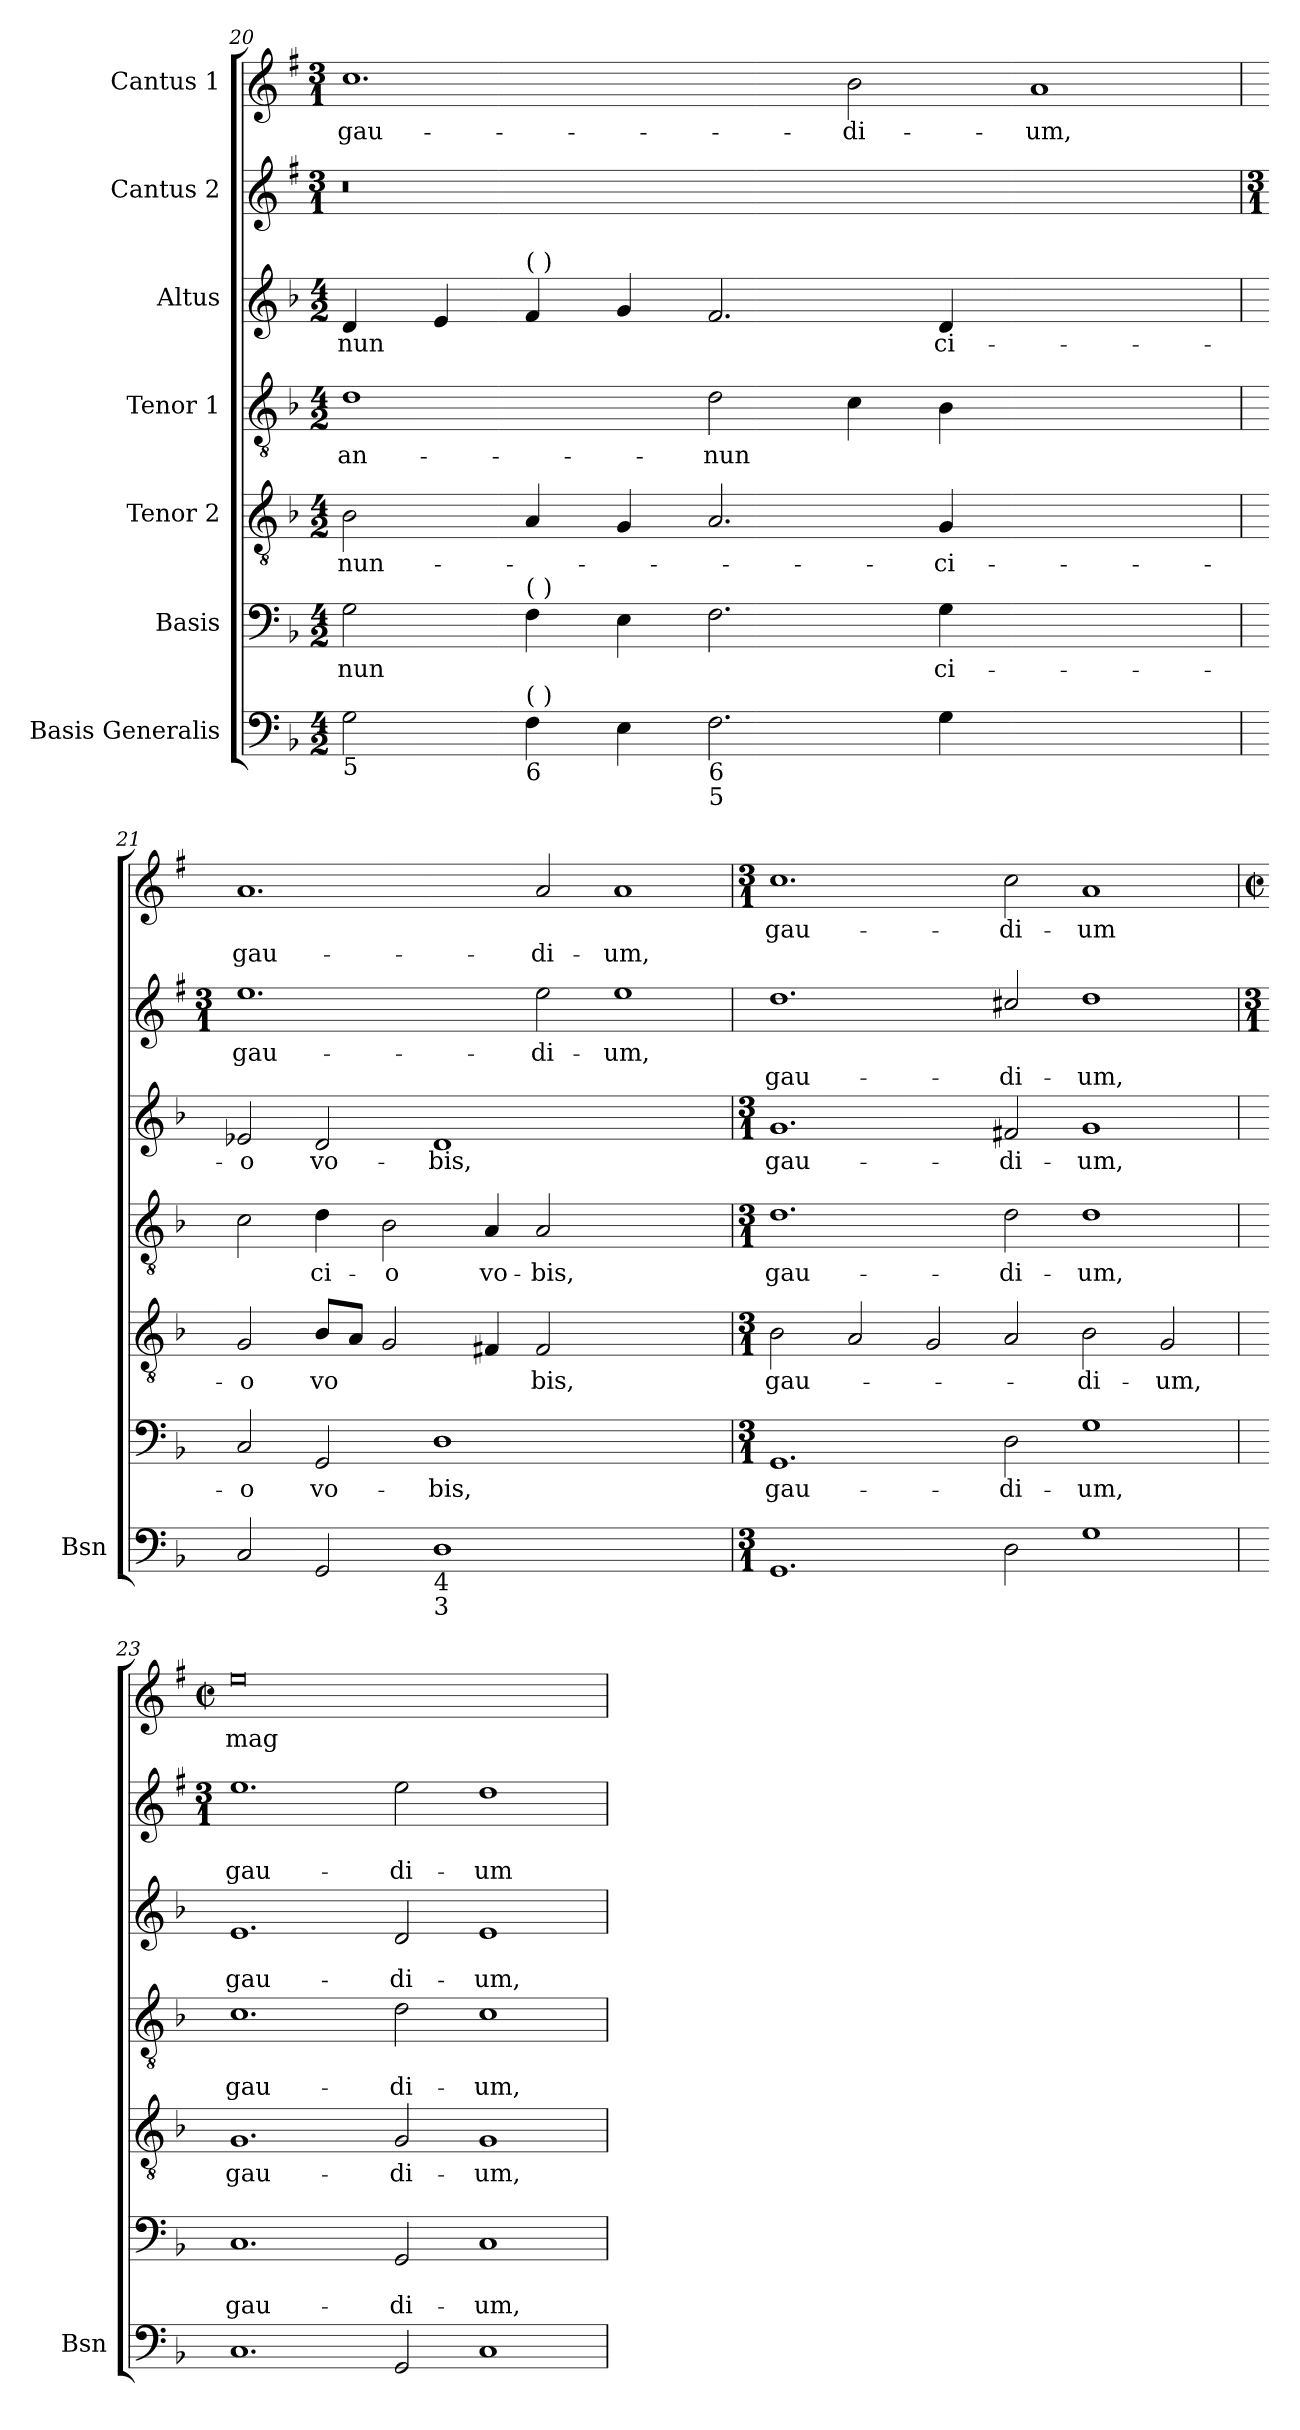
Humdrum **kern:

**kern	**kern	**text	**text	**kern	**text	**kern	**text	**text	**kern	**text	**text	**kern	**text	**text	**kern	**text	**text
*part7	*part6	*part6	*part6	*part5	*part5	*part4	*part4	*part4	*part3	*part3	*part3	*part2	*part2	*part2	*part1	*part1	*part1
*staff7	*staff6	*staff6	*staff6	*staff5	*staff5	*staff4	*staff4	*staff4	*staff3	*staff3	*staff3	*staff2	*staff2	*staff2	*staff1	*staff1	*staff1
*I"Basis Generalis	*I"Basis	*	*	*I"Tenor 2	*	*I"Tenor 1	*	*	*I"Altus	*	*	*I"Cantus 2	*	*	*I"Cantus 1	*	*
*I'Bsn	*	*	*	*	*	*	*	*	*	*	*	*	*	*	*	*	*
*clefF4	*clefF4	*	*	*clefGv2	*	*clefGv2	*	*	*clefG2	*	*	*clefG2	*	*	*clefG2	*	*
*	*	*	*	*	*	*	*	*	*	*	*	*ITrd1c2	*	*	*ITrd1c2	*	*
*k[b-]	*k[b-]	*	*	*k[b-]	*	*k[b-]	*	*	*k[b-]	*	*	*k[b-]	*	*	*k[b-]	*	*
*F:	*F:	*	*	*F:	*	*F:	*	*	*F:	*	*	*F:	*	*	*F:	*	*
*M4/2	*M4/2	*	*	*M4/2	*	*M4/2	*	*	*M4/2	*	*	*M3/1	*	*	*M3/1	*	*
=20	=20	=20	=20	=20	=20	=20	=20	=20	=20	=20	=20	=20	=20	=20	=20	=20	=20
!LO:TX:b:t=5	!	!	!	!	!	!	!	!	!	!	!	!	!	!	!	!	!
!	!	!LO:LY:b	!	!	!LO:LY:b	!	!LO:LY:b	!	!	!LO:LY:b	!	!	!	!	!	!LO:LY:b	!
*	*	*	*	*	*	*	*	*	*	*	*	*^	*	*	*	*	*
2G	2G	-nun	.	2B-	-nun-	1d	an-	.	4d	-nun	.	0.r	0.ryy	.	.	1.b-	gau-	.
.	.	.	.	.	.	.	.	.	4e	.	.	.	.	.	.	.	.	.
!	!	!	!	!	!	!	!	!	!LO:TX:a:t=(  )	!	!	!	!	!	!	!	!	!
!	!LO:TX:a:t=(  )	!	!	!	!	!	!	!	!	!	!	!	!	!	!	!	!	!
!LO:TX:a:t=(  )	!	!	!	!	!	!	!	!	!	!	!	!	!	!	!	!	!	!
!LO:TX:b:t=6	!	!	!	!	!	!	!	!	!	!	!	!	!	!	!	!	!	!
4F	4F	.	.	4A	.	.	.	.	4f	.	.	.	.	.	.	.	.	.
4E	4E	.	.	4G	.	.	.	.	4g	.	.	.	.	.	.	.	.	.
!LO:TX:b:t=6	!	!	!	!	!	!	!	!	!	!	!	!	!	!	!	!	!	!
!LO:TX:b:t=5	!	!	!	!	!	!	!	!	!	!	!	!	!	!	!	!	!	!
!	!	!	!	!	!	!	!LO:LY:b	!	!	!	!	!	!	!	!	!	!	!
2.F	2.F	.	.	2.A	.	2d	-nun	.	2.f	.	.	.	.	.	.	.	.	.
!	!	!	!	!	!	!	!	!	!	!	!	!	!	!	!	!	!LO:LY:b	!
.	.	.	.	.	.	4c	.	.	.	.	.	.	.	.	.	2a	-di-	.
!	!	!LO:LY:b	!	!	!LO:LY:b	!	!	!	!	!LO:LY:b	!	!	!	!	!	!	!	!
4G	4G	ci-	.	4G	-ci-	4B-	.	.	4d	ci-	.	.	.	.	.	.	.	.
!	!	!	!	!	!	!	!	!	!	!	!	!	!	!	!	!	!LO:LY:b	!
1ryy	1ryy	.	.	1ryy	.	1ryy	.	.	1ryy	.	.	.	.	.	.	1g	-um,	.
=21	=21	=21	=21	=21	=21	=21	=21	=21	=21	=21	=21	=21	=21	=21	=21	=21	=21	=21
*	*	*	*	*	*	*	*	*	*	*	*	*M3/1	*	*	*	*	*	*
!	!	!LO:LY:b	!	!	!LO:LY:b	!	!	!	!	!LO:LY:b	!	!	!	!LO:LY:b	!	!	!	!LO:LY:b
2C	2C	-o	.	2G	-o	2c	.	.	2e-X	-o	.	1.dd	0.ryy	gau-	.	1.g	.	gau-
!	!	!LO:LY:b	!	!	!LO:LY:b	!	!LO:LY:b	!	!	!LO:LY:b	!	!	!	!	!	!	!	!
2GG	2GG	vo-	.	8B-L	vo	4d	ci-	.	2d	vo-	.	.	.	.	.	.	.	.
.	.	.	.	8AJ	.	.	.	.	.	.	.	.	.	.	.	.	.	.
!	!	!	!	!	!	!	!LO:LY:b	!	!	!	!	!	!	!	!	!	!	!
.	.	.	.	2G	.	2B-	-o	.	.	.	.	.	.	.	.	.	.	.
!LO:TX:b:t=4	!	!	!	!	!	!	!	!	!	!	!	!	!	!	!	!	!	!
!LO:TX:b:t=3	!	!	!	!	!	!	!	!	!	!	!	!	!	!	!	!	!	!
!	!	!LO:LY:b	!	!	!	!	!	!	!	!LO:LY:b	!	!	!	!	!	!	!	!
1D	1D	-bis,	.	.	.	.	.	.	1d	-bis,	.	.	.	.	.	.	.	.
!	!	!	!	!	!	!	!LO:LY:b	!	!	!	!	!	!	!	!	!	!	!
.	.	.	.	4F#X	.	4A	vo-	.	.	.	.	.	.	.	.	.	.	.
!	!	!	!	!	!LO:LY:b	!	!LO:LY:b	!	!	!	!	!	!	!LO:LY:b	!	!	!	!LO:LY:b
.	.	.	.	2F#	bis,	2A	-bis,	.	.	.	.	2dd	.	-di-	.	2g	.	-di-
!	!	!	!	!	!	!	!	!	!	!	!	!	!	!LO:LY:b	!	!	!	!LO:LY:b
1ryy	1ryy	.	.	1ryy	.	1ryy	.	.	1ryy	.	.	1dd	.	-um,	.	1g	.	-um,
!!LO:LB:g=z
=22	=22	=22	=22	=22	=22	=22	=22	=22	=22	=22	=22	=22	=22	=22	=22	=22	=22	=22
*M3/1	*M3/1	*	*	*M3/1	*	*M3/1	*	*	*M3/1	*	*	*	*	*	*	*M3/1	*	*
!	!	!LO:LY:b	!	!	!LO:LY:b	!	!LO:LY:b	!	!	!LO:LY:b	!	!	!	!	!LO:LY:b	!	!LO:LY:b	!
1.GG	1.GG	gau-	.	2B-	gau-	1.d	gau-	.	1.g	gau-	.	1.cc	0.ryy	.	gau-	1.b-	gau-	.
.	.	.	.	2A	.	.	.	.	.	.	.	.	.	.	.	.	.	.
.	.	.	.	2G	.	.	.	.	.	.	.	.	.	.	.	.	.	.
!	!	!LO:LY:b	!	!	!	!	!LO:LY:b	!	!	!LO:LY:b	!	!	!	!	!LO:LY:b	!	!LO:LY:b	!
2D	2D	-di-	.	2A	.	2d	-di-	.	2f#X	-di-	.	2bn	.	.	-di-	2b-	-di-	.
!	!	!LO:LY:b	!	!	!LO:LY:b	!	!LO:LY:b	!	!	!LO:LY:b	!	!	!	!	!LO:LY:b	!	!LO:LY:b	!
1G	1G	-um,	.	2B-	-di-	1d	-um,	.	1g	-um,	.	1cc	.	.	-um,	1g	-um	.
!	!	!	!	!	!LO:LY:b	!	!	!	!	!	!	!	!	!	!	!	!	!
.	.	.	.	2G	-um,	.	.	.	.	.	.	.	.	.	.	.	.	.
*	*	*	*	*	*	*	*	*	*	*	*	*v	*v	*	*	*	*	*
!!LO:LB:g=z
=23	=23	=23	=23	=23	=23	=23	=23	=23	=23	=23	=23	=23	=23	=23	=23	=23	=23
*	*	*	*	*	*	*	*	*	*	*	*	*M3/1	*	*	*M4/2	*	*
*	*	*	*	*	*	*	*	*	*	*	*	*	*	*	*met(c|)	*	*
!	!	!	!LO:LY:b	!	!LO:LY:b	!	!	!LO:LY:b	!	!	!LO:LY:b	!	!	!LO:LY:b	!	!LO:LY:b	!
1.C	1.C	.	gau-	1.G	gau-	1.c	.	gau-	1.e	.	gau-	1.dd	.	gau-	0dd	mag-	.
!	!	!	!LO:LY:b	!	!LO:LY:b	!	!	!LO:LY:b	!	!	!LO:LY:b	!	!	!LO:LY:b	!	!	!
2GG	2GG	.	-di-	2G	-di-	2d	.	-di-	2d	.	-di-	2dd	.	-di-	.	.	.
!	!	!	!LO:LY:b	!	!LO:LY:b	!	!	!LO:LY:b	!	!	!LO:LY:b	!	!	!LO:LY:b	!	!	!
1C	1C	.	-um,	1G	-um,	1c	.	-um,	1e	.	-um,	1cc	.	-um	1ryy	.	.
=	=	=	=	=	=	=	=	=	=	=	=	=	=	=	=	=	=
*-	*-	*-	*-	*-	*-	*-	*-	*-	*-	*-	*-	*-	*-	*-	*-	*-	*-
